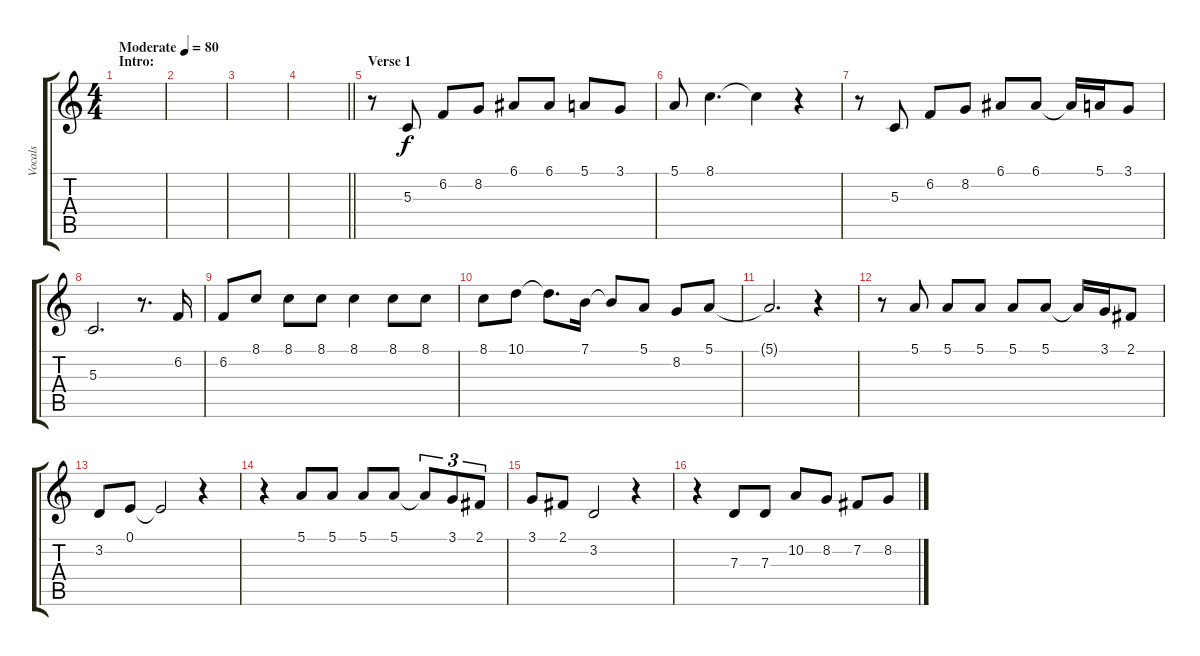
\track ("Vocals" "Vocals") {instrument clarinet}
\staff {score tabs}
\tuning (E4 B3 G3 D3 A2 E2) {hide}
\ts (4 4)
\section ("" "Intro:")
\tempo (80 "Moderate")
\clef g2
\ks c
|
|
|
\barLineRight lightlight
|
\section ("" "Verse 1")
r.8 5.3.8 6.2.8 8.2.8 6.1.8 6.1.8 5.1.8 3.1.8 |
5.1.8 8.1.4{d} 8.1{t}.4 r.4 |
r.8 5.3.8 6.2.8 8.2.8 6.1.8 6.1.8 6.1{t}.16 5.1.16 3.1.8 |
5.3.2{d} r.8{d} 6.2.16 |
6.2.8 8.1.8 8.1.8 8.1.8 8.1.4 8.1.8 8.1.8 |
8.1.8 10.1.8 10.1{t}.8{d} 7.1.16 7.1{t}.8 5.1.8 8.2.8 5.1.8 |
5.1{t}.2{d} r.4 |
r.8 5.1.8 5.1.8 5.1.8 5.1.8 5.1.8 5.1{t}.16 3.1.16 2.1.8 |
3.2.8 0.1.8 0.1{t}.2 r.4 |
r.4 5.1.8 5.1.8 5.1.8 5.1.8 5.1{t}.8{tu (3 2)} 3.1.8{tu (3 2)} 2.1.8{tu (3 2)} |
3.1.8 2.1.8 3.2.2 r.4 |
r.4 7.3.8 7.3.8 10.2.8 8.2.8 7.2.8 8.2.8
